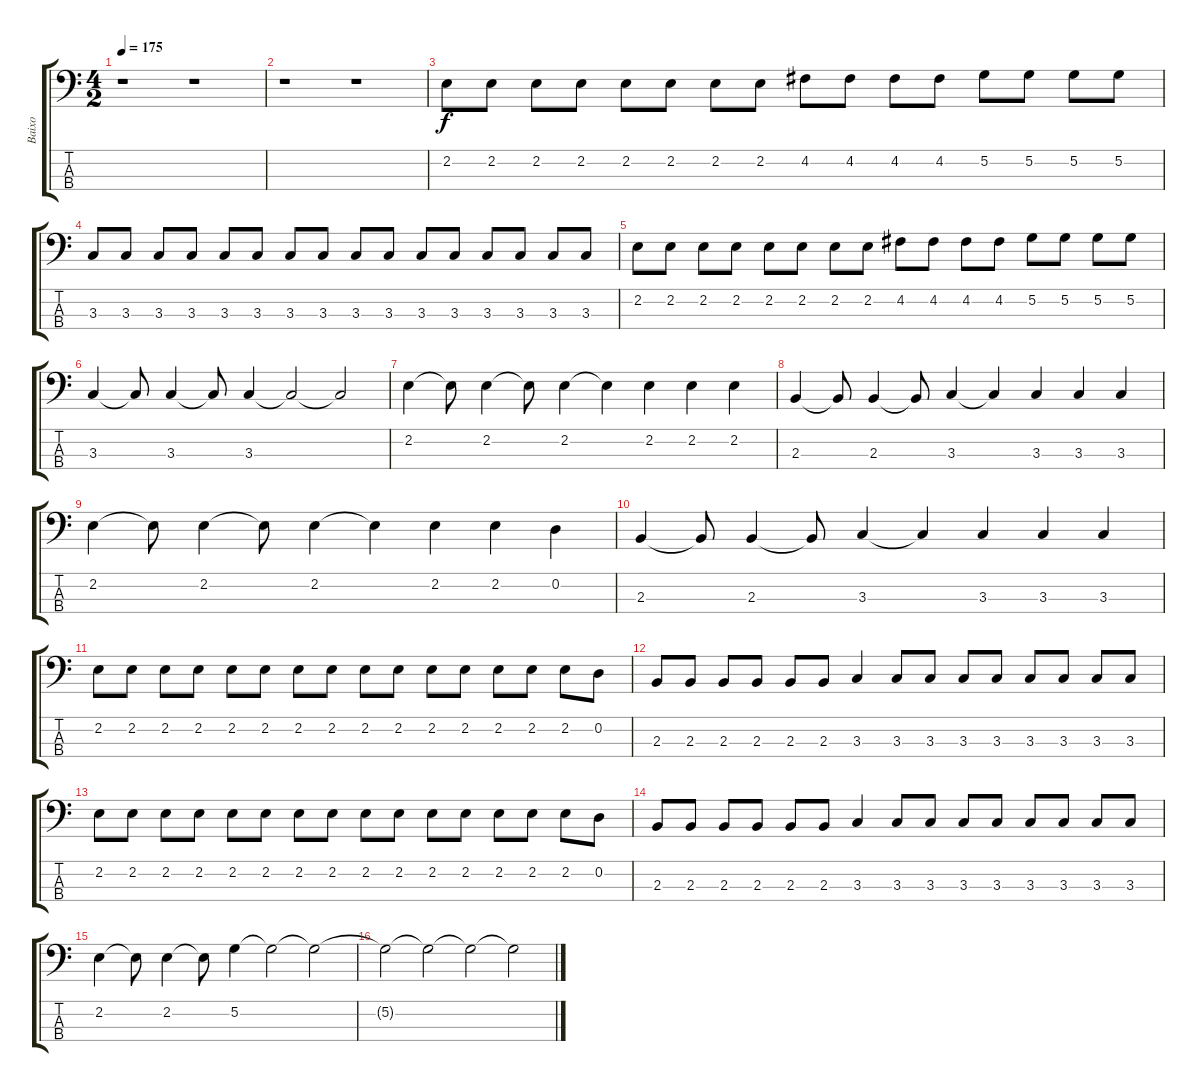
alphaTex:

\track ("Baixo" "Baixo") {instrument electricbasspick}
\staff {score tabs}
\tuning (G2 D2 A1 E1) {hide}
\ts (4 2)
\tempo 175
\clef f4
\ks c
r.1{dy f instrument electricbasspick} r.1 |
r.1 r.1 |
2.2.8 2.2.8 2.2.8 2.2.8 2.2.8 2.2.8 2.2.8 2.2.8 4.2.8 4.2.8 4.2.8 4.2.8 5.2.8 5.2.8 5.2.8 5.2.8 |
3.3.8 3.3.8 3.3.8 3.3.8 3.3.8 3.3.8 3.3.8 3.3.8 3.3.8 3.3.8 3.3.8 3.3.8 3.3.8 3.3.8 3.3.8 3.3.8 |
2.2.8 2.2.8 2.2.8 2.2.8 2.2.8 2.2.8 2.2.8 2.2.8 4.2.8 4.2.8 4.2.8 4.2.8 5.2.8 5.2.8 5.2.8 5.2.8 |
3.3.4 3.3{t}.8 3.3.4 3.3{t}.8 3.3.4 3.3{t}.2 3.3{t}.2 |
2.2.4 2.2{t}.8 2.2.4 2.2{t}.8 2.2.4 2.2{t}.4 2.2.4 2.2.4 2.2.4 |
2.3.4 2.3{t}.8 2.3.4 2.3{t}.8 3.3.4 3.3{t}.4 3.3.4 3.3.4 3.3.4 |
2.2.4 2.2{t}.8 2.2.4 2.2{t}.8 2.2.4 2.2{t}.4 2.2.4 2.2.4 0.2.4 |
2.3.4 2.3{t}.8 2.3.4 2.3{t}.8 3.3.4 3.3{t}.4 3.3.4 3.3.4 3.3.4 |
2.2.8 2.2.8 2.2.8 2.2.8 2.2.8 2.2.8 2.2.8 2.2.8 2.2.8 2.2.8 2.2.8 2.2.8 2.2.8 2.2.8 2.2.8 0.2.8 |
2.3.8 2.3.8 2.3.8 2.3.8 2.3.8 2.3.8 3.3.4 3.3.8 3.3.8 3.3.8 3.3.8 3.3.8 3.3.8 3.3.8 3.3.8 |
2.2.8 2.2.8 2.2.8 2.2.8 2.2.8 2.2.8 2.2.8 2.2.8 2.2.8 2.2.8 2.2.8 2.2.8 2.2.8 2.2.8 2.2.8 0.2.8 |
2.3.8 2.3.8 2.3.8 2.3.8 2.3.8 2.3.8 3.3.4 3.3.8 3.3.8 3.3.8 3.3.8 3.3.8 3.3.8 3.3.8 3.3.8 |
2.2.4 2.2{t}.8 2.2.4 2.2{t}.8 5.2.4 5.2{t}.2 5.2{t}.2 |
5.2{t}.2 5.2{t}.2 5.2{t}.2 5.2{t}.2
